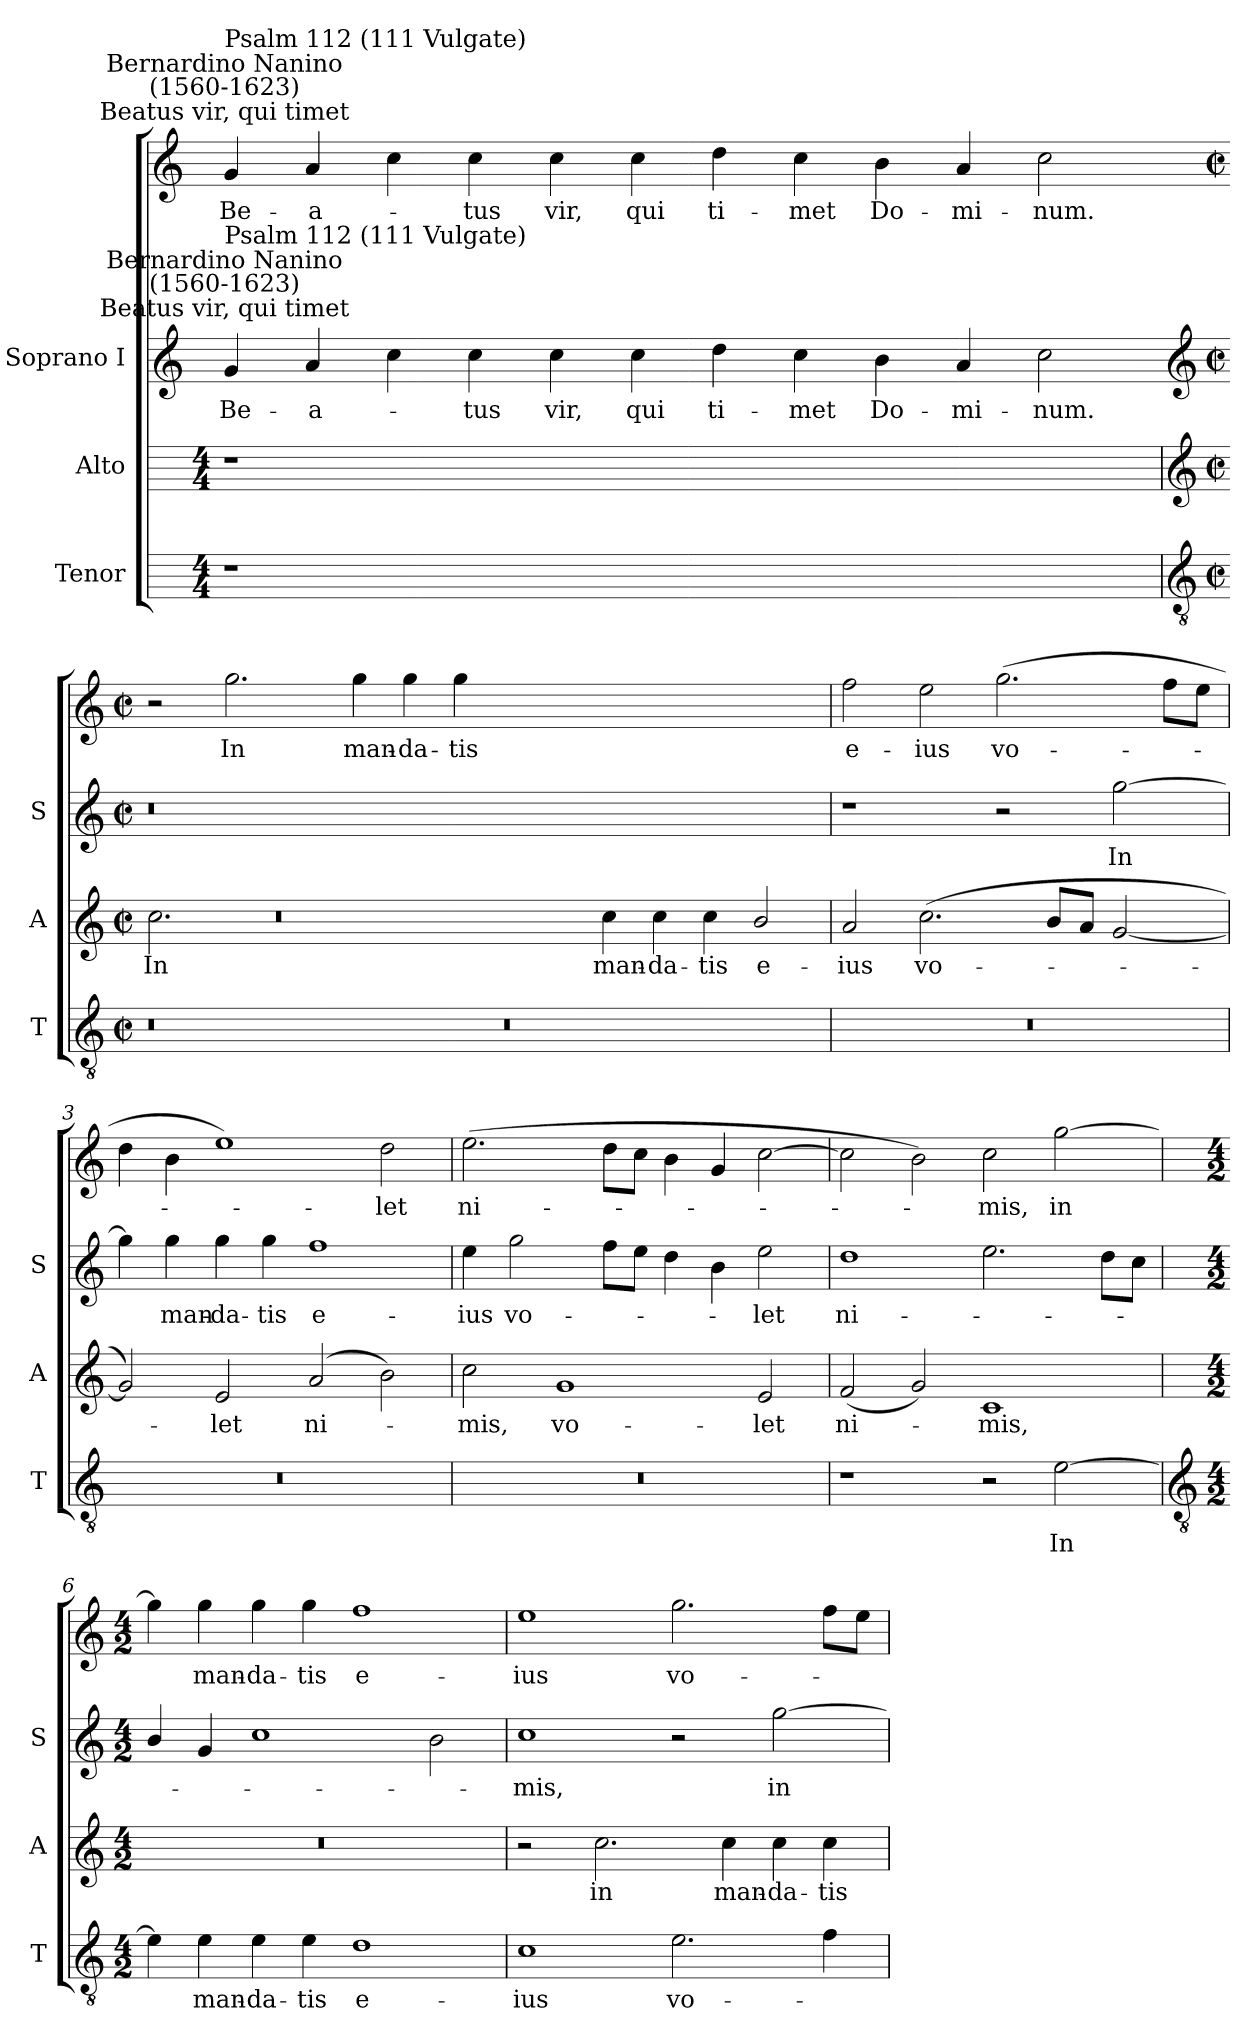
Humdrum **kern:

**kern	**text	**kern	**text	**kern	**text	**kern	**text
*part3	*part3	*part2	*part2	*part1	*part1	*part1	*part1
*staff4	*staff4	*staff3	*staff3	*staff2	*staff2	*staff1	*staff1
*I"Tenor	*	*I"Alto	*	*I"Soprano I	*	*	*
*I'T	*	*I'A	*	*I'S	*	*	*
*	*	*	*	*	*	*clefG2	*
*	*	*	*	*k[]	*	*k[]	*
*	*	*	*	*C:	*	*C:	*
*M4/4	*	*M4/4	*	*	*	*	*
=	=	=	=	=	=	=	=
!	!	!	!	!	!	!LO:TX:a:cj:t=Beatus vir, qui timet	!
!	!	!	!	!	!	!LO:TX:a:cj:t=Bernardino Nanino\n(1560-1623)	!
!	!	!	!	!	!	!LO:TX:a:t=Psalm 112 (111 Vulgate)	!
!	!	!	!	!LO:TX:a:cj:t=Beatus vir, qui timet	!	!	!
!	!	!	!	!LO:TX:a:cj:t=Bernardino Nanino\n(1560-1623)	!	!	!
!	!	!	!	!LO:TX:a:t=Psalm 112 (111 Vulgate)	!	!	!
!	!	!	!	!	!LO:LY:b	!	!LO:LY:b
1r	.	1r	.	4g	Be-	4g	Be-
!	!	!	!	!	!LO:LY:b	!	!LO:LY:b
.	.	.	.	4a	-a-	4a	-a-
.	.	.	.	4cc	.	4cc	.
!	!	!	!	!	!LO:LY:b	!	!LO:LY:b
.	.	.	.	4cc	tus	4cc	tus
!	!	!	!	!	!LO:LY:b	!	!LO:LY:b
0ryy	.	0ryy	.	4cc	vir,	4cc	vir,
!	!	!	!	!	!LO:LY:b	!	!LO:LY:b
.	.	.	.	4cc	qui	4cc	qui
!	!	!	!	!	!LO:LY:b	!	!LO:LY:b
.	.	.	.	4dd	ti-	4dd	ti-
!	!	!	!	!	!LO:LY:b	!	!LO:LY:b
.	.	.	.	4cc	-met	4cc	-met
!	!	!	!	!	!LO:LY:b	!	!LO:LY:b
.	.	.	.	4b	Do-	4b	Do-
!	!	!	!	!	!LO:LY:b	!	!LO:LY:b
.	.	.	.	4a	-mi-	4a	-mi-
!	!	!	!	!	!LO:LY:b	!	!LO:LY:b
.	.	.	.	2cc	-num.	2cc	-num.
!!LO:LB:g=z
=1	=1-	=1	=1-	=1-	=1-	=1-	=1-
*clefGv2	*	*clefG2	*	*clefG2	*	*	*
*k[]	*	*k[]	*	*k[]	*	*k[]	*
*C:	*	*C:	*	*C:	*	*C:	*
*M4/2	*	*M4/2	*	*M4/2	*	*M4/2	*
*met(c|)	*	*met(c|)	*	*met(c|)	*	*met(c|)	*
!	!	!	!LO:LY:b	!	!	!	!
0r	.	2.cc	In	0r	.	2r	.
!	!	!	!	!	!	!	!LO:LY:b
.	.	.	.	.	.	2.gg	In
.	.	0r	.	.	.	.	.
!	!	!	!	!	!	!	!LO:LY:b
.	.	.	.	.	.	4gg	man-
!	!	!	!	!	!	!	!LO:LY:b
.	.	.	.	.	.	4gg	-da-
!	!	!	!	!	!	!	!LO:LY:b
.	.	.	.	.	.	4gg	-tis
0r	.	.	.	0ryy	.	0ryy	.
!	!	!	!LO:LY:b	!	!	!	!
.	.	4cc	man-	.	.	.	.
!	!	!	!LO:LY:b	!	!	!	!
.	.	4cc	-da-	.	.	.	.
!	!	!	!LO:LY:b	!	!	!	!
.	.	4cc	-tis	.	.	.	.
!	!	!	!LO:LY:b	!	!	!	!
.	.	2b/	e-	.	.	.	.
=2	=2	=2	=2	=2	=2	=2	=2
!	!	!	!LO:LY:b	!	!	!	!LO:LY:b
0r	.	2a	-ius	1r	.	2ff	e-
!	!	!	!LO:LY:b	!	!	!	!LO:LY:b
.	.	(<2.cc	vo-	.	.	2ee	-ius
!	!	!	!	!	!	!	!LO:LY:b
.	.	.	.	2r	.	(>2.gg	vo-
.	.	8bL	.	.	.	.	.
.	.	8aJ	.	.	.	.	.
!	!	!	!	!	!LO:LY:b	!	!
.	.	[2g	.	[2gg	In	.	.
.	.	.	.	.	.	8ffL	.
.	.	.	.	.	.	8eeJ	.
=3	=3	=3	=3	=3	=3	=3	=3
0r	.	2g])	.	4gg]	.	4dd	.
!	!	!	!	!	!LO:LY:b	!	!
.	.	.	.	4gg	man-	4b	.
!	!	!	!LO:LY:b	!	!LO:LY:b	!	!
.	.	2e	let	4gg	-da-	1ee)	.
!	!	!	!	!	!LO:LY:b	!	!
.	.	.	.	4gg	-tis	.	.
!	!	!	!LO:LY:b	!	!LO:LY:b	!	!
.	.	(<2a	ni-	1ff	e-	.	.
!	!	!	!	!	!	!	!LO:LY:b
.	.	2b)	.	.	.	2dd	let
=4	=4	=4	=4	=4	=4	=4	=4
!	!	!	!LO:LY:b	!	!LO:LY:b	!	!LO:LY:b
0r	.	2cc	mis,	4ee	ius	(>2.ee	-ni-
!	!	!	!	!	!LO:LY:b	!	!
.	.	.	.	2gg	vo-	.	.
!	!	!	!LO:LY:b	!	!	!	!
.	.	1g	vo-	.	.	.	.
.	.	.	.	8ffL	.	8ddL	.
.	.	.	.	8eeJ	.	8ccJ	.
.	.	.	.	4dd	.	4b	.
.	.	.	.	4b	.	4g	.
!	!	!	!LO:LY:b	!	!LO:LY:b	!	!
.	.	2e	-let	2ee	let	[2cc	.
=5	=5	=5	=5	=5	=5	=5	=5
!	!	!	!LO:LY:b	!	!LO:LY:b	!	!
1r	.	(<2f	ni-	1dd	ni-	2cc]	.
.	.	2g)	.	.	.	2b)	.
!	!	!	!LO:LY:b	!	!	!	!LO:LY:b
2r	.	1c	mis,	2.ee	.	2cc	mis,
!	!LO:LY:b	!	!	!	!	!	!LO:LY:b
[2e	In	.	.	.	.	[2gg	in
.	.	.	.	8ddL	.	.	.
.	.	.	.	8ccJ	.	.	.
!!LO:LB:g=z
=6	=6	=6	=6	=6	=6	=6	=6
*clefGv2	*	*	*	*	*	*	*
*M4/2	*	*M4/2	*	*M4/2	*	*M4/2	*
4e]	.	0r	.	4b/	.	4gg]	.
!	!LO:LY:b	!	!	!	!	!	!LO:LY:b
4e	man-	.	.	4g	.	4gg	man-
!	!LO:LY:b	!	!	!	!	!	!LO:LY:b
4e	-da-	.	.	1cc	.	4gg	-da-
!	!LO:LY:b	!	!	!	!	!	!LO:LY:b
4e	-tis	.	.	.	.	4gg	-tis
!	!LO:LY:b	!	!	!	!	!	!LO:LY:b
1d	e-	.	.	.	.	1ff	e-
.	.	.	.	2b	.	.	.
=7	=7	=7	=7	=7	=7	=7	=7
!	!LO:LY:b	!	!	!	!LO:LY:b	!	!LO:LY:b
1c	-ius	2r	.	1cc	mis,	1ee	-ius
!	!	!	!LO:LY:b	!	!	!	!
.	.	2.cc	in	.	.	.	.
!	!LO:LY:b	!	!	!	!	!	!LO:LY:b
2.e	vo-	.	.	2r	.	2.gg	vo-
!	!	!	!LO:LY:b	!	!	!	!
.	.	4cc	man-	.	.	.	.
!	!	!	!LO:LY:b	!	!LO:LY:b	!	!
.	.	4cc	-da-	[2gg	in	.	.
!	!	!	!LO:LY:b	!	!	!	!
4f	.	4cc	-tis	.	.	8ffL	.
.	.	.	.	.	.	8eeJ	.
=	=	=	=	=	=	=	=
*-	*-	*-	*-	*-	*-	*-	*-
